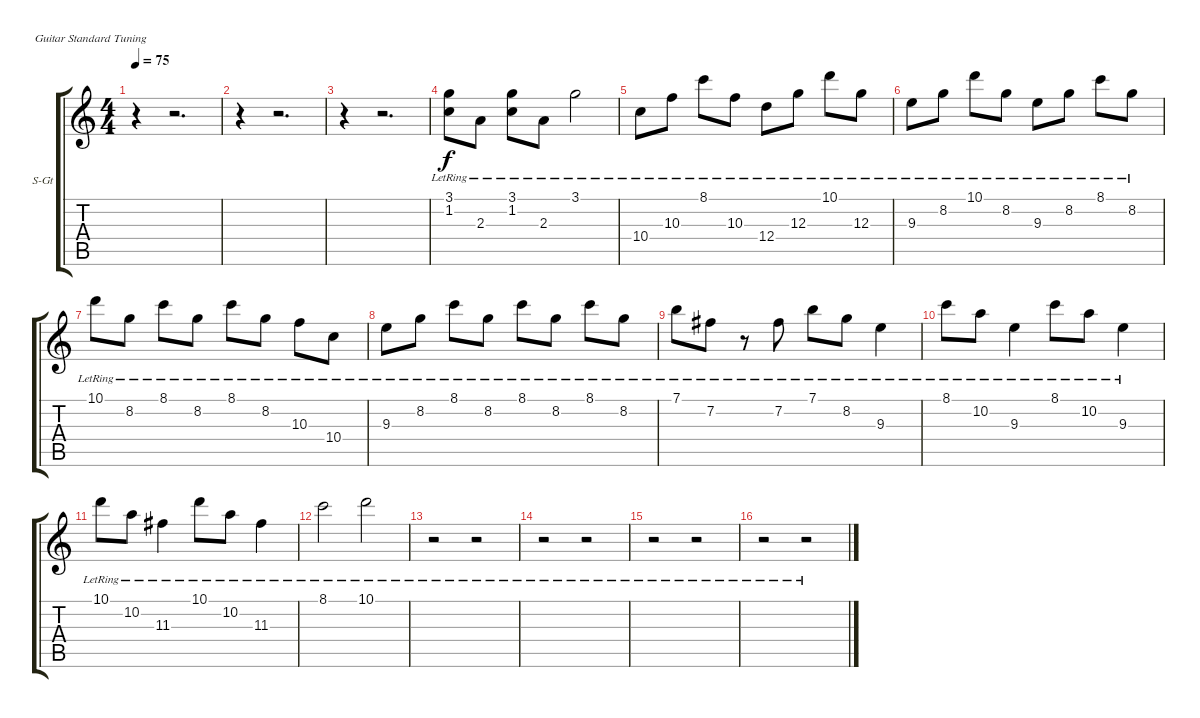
\bracketExtendMode groupsimilarinstruments
\firstSystemTrackNameOrientation horizontal
\otherSystemsTrackNameOrientation horizontal
\track ("¼ªËû2" "S-Gt") {instrument acousticguitarsteel}
\staff {score tabs}
\tuning (E4 B3 G3 D3 A2 E2)
\ts (4 4)
\tempo 75
\clef g2
\ks c
r.4{dy f} r.2{d} |
r.4 r.2{d} |
r.4 r.2{d} |
(3.1{lr} 1.2{lr}).8 2.3{lr}.8 (3.1{lr} 1.2{lr}).8 2.3{lr}.8 3.1{lr}.2 |
10.4{lr}.8 10.3{lr}.8 8.1{lr}.8 10.3{lr}.8 12.4{lr}.8 12.3{lr}.8 10.1{lr}.8 12.3{lr}.8 |
9.3{lr}.8 8.2{lr}.8 10.1{lr}.8 8.2{lr}.8 9.3{lr}.8 8.2{lr}.8 8.1{lr}.8 8.2{lr}.8 |
10.1{lr}.8 8.2{lr}.8 8.1{lr}.8 8.2{lr}.8 8.1{lr}.8 8.2{lr}.8 10.3{lr}.8 10.4{lr}.8 |
9.3{lr}.8 8.2{lr}.8 8.1{lr}.8 8.2{lr}.8 8.1{lr}.8 8.2{lr}.8 8.1{lr}.8 8.2{lr}.8 |
7.1{lr}.8 7.2{lr}.8 r.8 7.2{lr}.8 7.1{lr}.8 8.2{lr}.8{txt ""} 9.3{lr}.4 |
8.1{lr}.8 10.2{lr}.8 9.3{lr}.4 8.1{lr}.8 10.2{lr}.8 9.3{lr}.4 |
10.1{lr}.8 10.2{lr}.8 11.3{lr}.4 10.1{lr}.8 10.2{lr}.8 11.3{lr}.4 |
8.1{lr}.2 10.1{lr}.2 |
r.2 r.2 |
r.2 r.2 |
r.2 r.2 |
r.2 r.2
